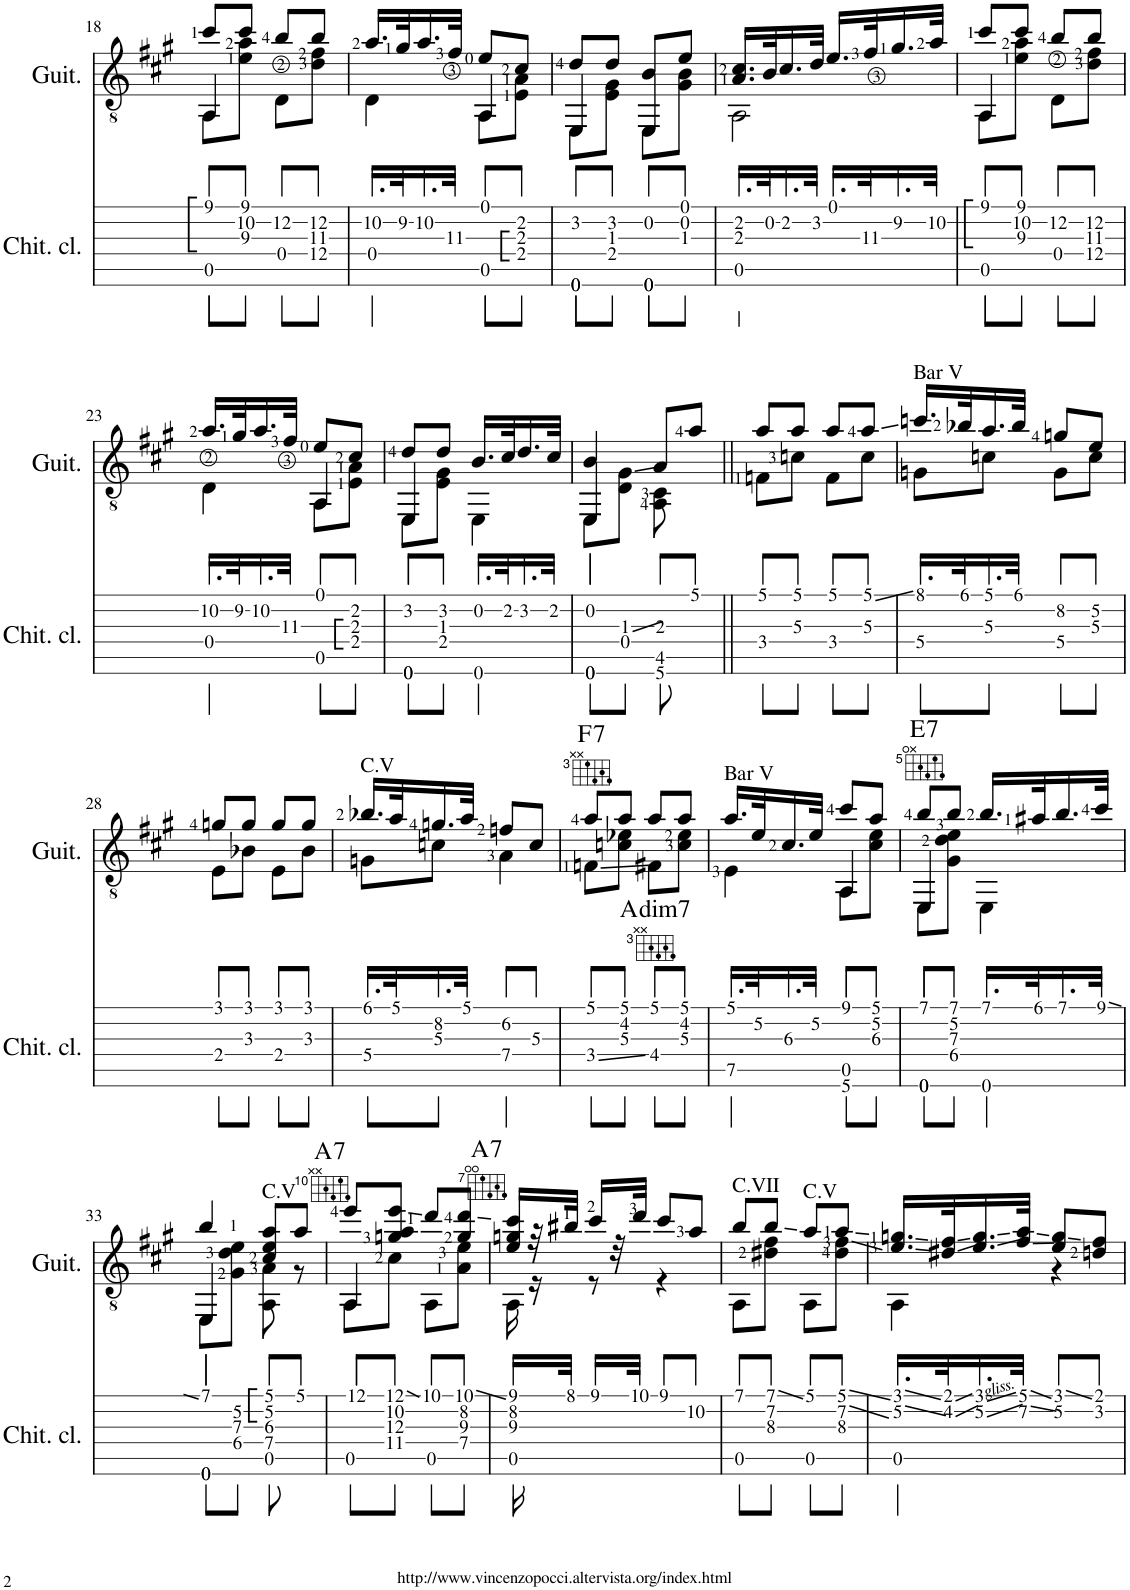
**kern	**harte	**kern	**harte
*part2	*part2	*part1	*part1
*staff2	*	*staff1	*
*I"Chitarra classica	*	*I"Guitar	*
*I'Chit. cl.	*	*I'Guit.	*
!!LO:PB:g=z
*	*	*clefGv2	*
*k[f#c#g#]	*	*k[f#c#g#]	*
*M2/4	*	*M2/4	*
=18	=18	=18	=18
*^	*	*^	*
*	*^	*	*	*^	*
8cc#/L	8AA\L	4AA\	.	8cc#/L	8AA\L	4AA/	.
8cc#/J	8e\ 8a\J	.	.	8cc#/J	8e\ 8a\J	.	.
8b/L	8D\L	4ryy	.	8b/L	8D\L	4ryy	.
8b/J	8d\ 8f#\J	.	.	8b/J	8d\ 8f#\J	.	.
=19	=19	=19	=19	=19	=19	=19	=19
16.a/LL	4D\	4ryy	.	16.a/LL	4D\	4ryy	.
32g#/K	.	.	.	32g#/K	.	.	.
16.a/	.	.	.	16.a/	.	.	.
32f#/JJk	.	.	.	32f#/JJk	.	.	.
8e/L	8AA\L	4AA\	.	8e/L	8AA\L	4AA/	.
8c#/J	8E\ 8A\J	.	.	8c#/J	8E\ 8A\J	.	.
=20	=20	=20	=20	=20	=20	=20	=20
8d/L	8EE\L	4EE\	.	8d/L	8EE\L	4EE/	.
8d/J	8E\ 8G#\J	.	.	8d/J	8E\ 8G#\J	.	.
8B/L	8EE\L	4EE\	.	8B/L	8EE\L	4EE/	.
8e/J	8G#\ 8B\J	.	.	8e/J	8G#\ 8B\J	.	.
*	*v	*v	*	*	*	*	*
*	*	*	*	*v	*v	*
=21	=21	=21	=21	=21	=21
16.A/ 16.c#/LL	2AA\	.	16.A/ 16.c#/LL	2AA\	.
32B/K	.	.	32B/K	.	.
16.c#/	.	.	16.c#/	.	.
32d/JJk	.	.	32d/JJk	.	.
16.e/LL	.	.	16.e/LL	.	.
32f#/K	.	.	32f#/K	.	.
16.g#/	.	.	16.g#/	.	.
32a/JJk	.	.	32a/JJk	.	.
=22	=22	=22	=22	=22	=22
*	*^	*	*	*^	*
8cc#/L	8AA\L	4AA\	.	8cc#/L	8AA\L	4AA/	.
8cc#/J	8e\ 8a\J	.	.	8cc#/J	8e\ 8a\J	.	.
8b/L	8D\L	4ryy	.	8b/L	8D\L	4ryy	.
8b/J	8d\ 8f#\J	.	.	8b/J	8d\ 8f#\J	.	.
!!LO:LB:g=z	!!	!!
=23	=23	=23	=23	=23	=23	=23	=23
16.a/LL	4D\	4ryy	.	16.a/LL	4D\	4ryy	.
32g#/K	.	.	.	32g#/K	.	.	.
16.a/	.	.	.	16.a/	.	.	.
32f#/JJk	.	.	.	32f#/JJk	.	.	.
8e/L	8AA\L	4AA\	.	8e/L	8AA\L	4AA/	.
8c#/J	8E\ 8A\J	.	.	8c#/J	8E\ 8A\J	.	.
=24	=24	=24	=24	=24	=24	=24	=24
8d/L	8EE\L	4EE/	.	8d/L	8EE\L	4EE/	.
8d/J	8E\ 8G#\J	.	.	8d/J	8E\ 8G#\J	.	.
16.B/LL	4EE\	4ryy	.	16.B/LL	4EE\	4ryy	.
32c#/K	.	.	.	32c#/K	.	.	.
16.d/	.	.	.	16.d/	.	.	.
32c#/JJk	.	.	.	32c#/JJk	.	.	.
=25	=25	=25	=25	=25	=25	=25	=25
4B/	8EE\L	4EE/	.	4B/	8EE\L	4EE/	.
.	8D\ 8G#\J	.	.	.	8D\ 8G#\J	.	.
8A/L	8AA\ 8C#\	4ryy	.	8A/L	8AA\ 8C#\	4ryy	.
8a/J	8ryy	.	.	8a/J	8ryy	.	.
*	*v	*v	*	*	*	*	*
*	*	*	*	*v	*v	*
=26||	=26||	=26||	=26||	=26||	=26||
8a/L	8Fn\L	.	8a/L	8Fn\L	.
8a/J	8cn\J	.	8a/J	8cn\J	.
8a/L	8F\L	.	8a/L	8F\L	.
8a/J	8c\J	.	8a/J	8c\J	.
=27	=27	=27	=27	=27	=27
!	!	!	!LO:TX:a:t=Bar V	!	!
16.ccn/LL	8Gn\L	.	16.ccn/LL	8Gn\L	.
32b-X/K	.	.	32b-X/K	.	.
16.a/	8cn\J	.	16.a/	8cn\J	.
32b-/JJk	.	.	32b-/JJk	.	.
8gn/L	8G\L	.	8gn/L	8G\L	.
8e/J	8c\J	.	8e/J	8c\J	.
!!LO:LB:g=z	!!
=28	=28	=28	=28	=28	=28
8gn/L	8E\L	.	8gn/L	8E\L	.
8g/J	8B-X\J	.	8g/J	8B-X\J	.
8g/L	8E\L	.	8g/L	8E\L	.
8g/J	8B-\J	.	8g/J	8B-\J	.
=29	=29	=29	=29	=29	=29
!	!	!	!LO:TX:a:t=C.V	!	!
16.b-X/LL	8Gn\L	.	16.b-X/LL	8Gn\L	.
32a/K	.	.	32a/K	.	.
16.gn/	8cn\J	.	16.gn/	8cn\J	.
32a/JJk	.	.	32a/JJk	.	.
8fn/L	4A\	.	8fn/L	4A\	.
8c/J	.	.	8c/J	.	.
=30	=30	=30	=30	=30	=30
!	!	!	!	!	!LO:H:kt=7
8a/L	8Fn\L	.	8a/L	8Fn\L	F:7
8a/J	8cn\ 8e-X\J	.	8a/J	8cn\ 8e-X\J	.
!	!	!LO:H:kt=dim7	!	!	!
8a/L	8F#X\L	A:dim7	8a/L	8F#X\L	.
8a/J	8c\ 8e-\J	.	8a/J	8c\ 8e-\J	.
=31	=31	=31	=31	=31	=31
*	*^	*	*	*^	*
!	!	!	!	!LO:TX:a:t=Bar V	!	!	!
16.a/LL	4E\	4ryy	.	16.a/LL	4E\	4ryy	.
32e/K	.	.	.	32e/K	.	.	.
16.c#/	.	.	.	16.c#/	.	.	.
32e/JJk	.	.	.	32e/JJk	.	.	.
8cc#/L	8AA\L	4AA/	.	8cc#/L	8AA\L	4AA/	.
8a/J	8c#\ 8e\J	.	.	8a/J	8c#\ 8e\J	.	.
=32	=32	=32	=32	=32	=32	=32	=32
!	!	!	!	!	!	!	!LO:H:kt=7
8b/L	8EE\L	4EE/	.	8b/L	8EE\L	4EE/	E:7
8b/J	8G#\ 8d\ 8e\J	.	.	8b/J	8G#\ 8d\ 8e\J	.	.
16.b/LL	4EE\	4ryy	.	16.b/LL	4EE\	4ryy	.
32a#X/K	.	.	.	32a#X/K	.	.	.
16.b/	.	.	.	16.b/	.	.	.
32cc#/JJk	.	.	.	32cc#/JJk	.	.	.
!!LO:LB:g=z	!!	!!
=33	=33	=33	=33	=33	=33	=33	=33
4b/	8EE\L	4EE/	.	4b/	8EE\L	4EE/	.
.	8G#\ 8d\ 8e\J	.	.	.	8G#\ 8d\ 8e\J	.	.
!	!	!	!	!LO:TX:a:t=C.V	!	!	!
8c#/ 8e/ 8a/L	8AA\ 8A\	4ryy	.	8c#/ 8e/ 8a/L	8AA\ 8A\	4ryy	.
8a/J	8r	.	.	8a/J	8r	.	.
=34	=34	=34	=34	=34	=34	=34	=34
!	!	!	!	!	!	!	!LO:H:kt=7
8ee/L	8AA\L	4AA/	.	8ee/L	8AA\L	4AA/	A:7
8gn/ 8a/ 8ee/J	8c#\J	.	.	8gn/ 8a/ 8ee/J	8c#\J	.	.
8dd/L	8AA\L	4ryy	.	8dd/L	8AA\L	4ryy	.
8g/ 8dd/J	8A\ 8e\J	.	.	8g/ 8dd/J	8A\ 8e\J	.	.
*	*v	*v	*	*	*	*	*
*	*	*	*	*v	*v	*
=35	=35	=35	=35	=35	=35
!	!	!	!	!	!LO:H:kt=7
16e/ 16gn/ 16cc#/LL	16AA\	.	16e/ 16gn/ 16cc#/LL	16AA\	A:7
32r	16r	.	32r	16r	.
32b#X/JJJ	.	.	32b#X/JJJ	.	.
16cc#/LL	8r	.	16cc#/LL	8r	.
32r	.	.	32r	.	.
32dd/JJJ	.	.	32dd/JJJ	.	.
8cc#/L	4r	.	8cc#/L	4r	.
8a/J	.	.	8a/J	.	.
=36	=36	=36	=36	=36	=36
!	!	!	!LO:TX:a:t=C.VII	!	!
8b/L	8AA\L	.	8b/L	8AA\L	.
8b/J	8d#X\ 8f#\J	.	8b/J	8d#X\ 8f#\J	.
!	!	!	!LO:TX:a:t=C.V	!	!
8a/L	8AA\L	.	8a/L	8AA\L	.
8a/J	8d#\ 8f#\J	.	8a/J	8d#\ 8f#\J	.
=37	=37	=37	=37	=37	=37
16.e/ 16.gn/LL	4AA\	.	16.e/ 16.gn/LL	4AA\	.
32d#X/ 32f#/K	.	.	32d#X/ 32f#/K	.	.
16.e/ 16.g/	.	.	16.e/ 16.g/	.	.
32f#/ 32a/JJk	.	.	32f#/ 32a/JJk	.	.
8e/ 8g/L	4r	.	8e/ 8g/L	4r	.
8dn/ 8f#/J	.	.	8dn/ 8f#/J	.	.
*v	*v	*	*	*	*
*	*	*v	*v	*
=	=	=	=
*-	*-	*-	*-
